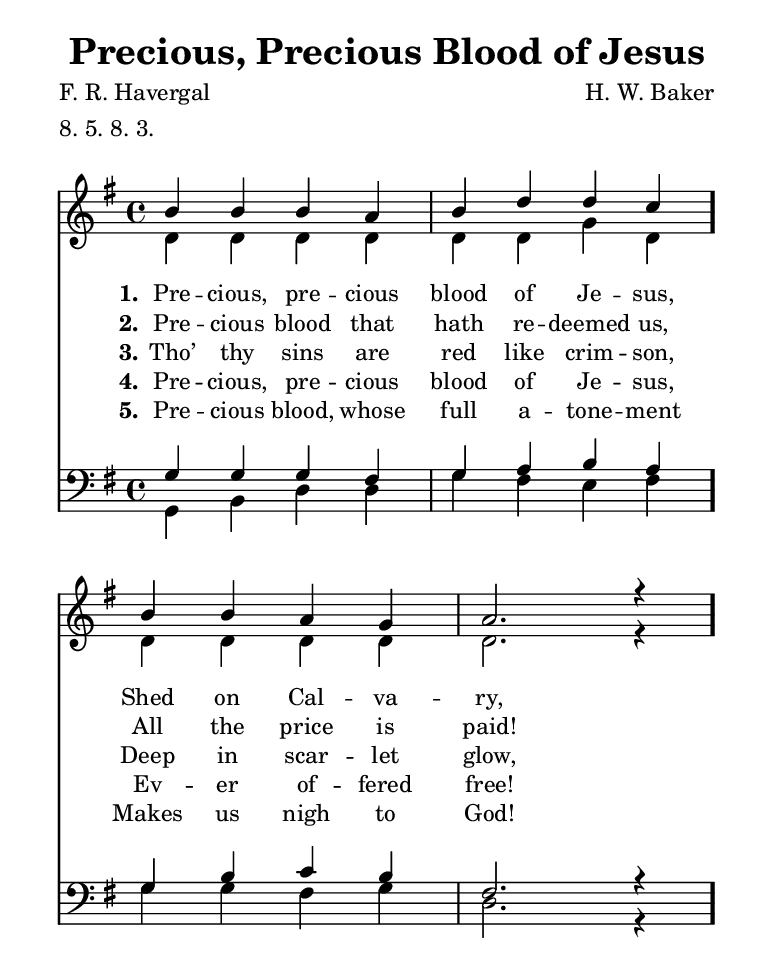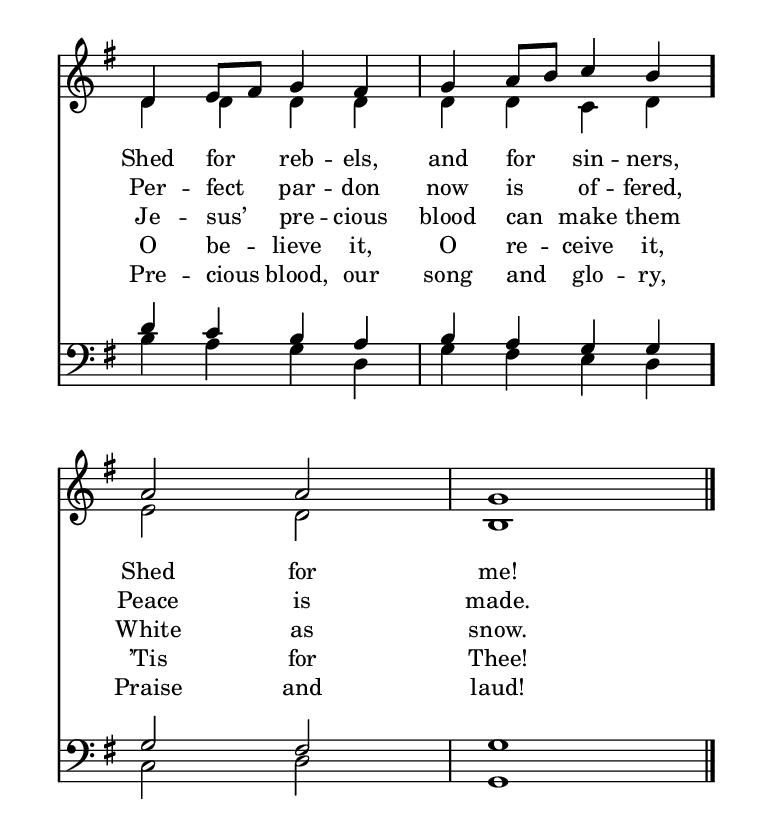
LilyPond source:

\include "common/global.ily"
\paper {
  \include "common/paper.ily"
  ragged-bottom = ##t
  ragged-last-bottom = ##t
  systems-per-page = #(cond (is-eogsized 2) (#t #f))
  %page-count = ##f
}

\header{
  hymnnumber = "31"
  title = "Precious, Precious Blood of Jesus"
  tunename = "Stephanos"
  meter = "8. 5. 8. 3."
  poet = "F. R. Havergal"
  composer = "H. W. Baker"
  %copyright = ""
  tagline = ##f
}

% for fermata in MIDI
ta = { \tempo 4=90 }
tb = { \tempo 4=45 }

patternAA = { c4 }
patternAB = { c4 c8[ c8] c4 c4 }

patternBA = { c4 c4 c4 c4 | c2. c4 }

patternCA = { c2 c2 | c1 }

global = {
  \include "common/overrides.ily"
  \override Staff.TimeSignature.style = #'()
  \time 4/4
  \override Score.MetronomeMark.transparent = ##t % hide all fermata changes too
  \ta
  \key g \major
  %\partial 4
  \autoBeamOff
}

notesSoprano = {
\global
\relative c'' {

  \changePitch \patternAA { b b b a        | b d d c   }
  \changePitch \patternBA { b b a g        | a r       }
  \changePitch \patternAB { d, e fis g fis | g a b c b }
  \changePitch \patternCA { a a            | g         }

  \bar "|."

}
}

notesAlto = {
\global
\relative e' {

  \changePitch \patternAA { d d d d | d d g d }
  \changePitch \patternBA { d d d d | d r     }
  \changePitch \patternAA { d d d d | d d c d }
  \changePitch \patternCA { e d     | b       }

}
}

notesTenor = {
\global
\relative a {

  \changePitch \patternAA { g g g fis | g a b a }
  \changePitch \patternBA { g b c b   | fis r   }
  \changePitch \patternAA { d' c b a  | b a g g }
  \changePitch \patternCA { g fis     | g       }

}
}

notesBass = {
\global
\relative f, {

  \changePitch \patternAA { g b d d   | g fis e fis }
  \changePitch \patternBA { g g fis g | d r         }
  \changePitch \patternAA { b' a g d  | g fis e d   }
  \changePitch \patternCA { c d       | g,          }

}
}

wordsA = \lyricmode {
\set stanza = "1."

Pre -- cious, pre -- cious blood of Je -- sus, \bar "."
Shed on Cal -- va -- ry, \bar "." \break
Shed for reb -- els, and for sin -- ners, \bar "."
Shed for me! \bar "." \break

}

wordsB = \lyricmode {
\set stanza = "2."

Pre -- cious blood that hath re -- deemed us,
All the price is paid!
Per -- fect par -- don now is of -- fered,
Peace is made.

}

wordsC = \lyricmode {
\set stanza = "3."

Tho’ thy sins are red like crim -- son,
Deep in scar -- let glow,
Je -- sus’ pre -- cious blood can make them
White as snow.

}

wordsD = \lyricmode {
\set stanza = "4."

Pre -- cious, pre -- cious blood of Je -- sus,
Ev -- er of -- fered free!
O be -- lieve it, O re -- ceive it,
’Tis for Thee! % XXX the capitalised Thee exists in the original, but is possibly not intended

}

wordsE = \lyricmode {
\set stanza = "5."

Pre -- cious blood, whose full a -- tone -- ment
Makes us nigh to God!
Pre -- cious blood, our song and glo -- ry,
Praise and laud!

}

\score {
  \context ChoirStaff <<
    \context Staff = upper <<
      \set ChoirStaff.systemStartDelimiter = #'SystemStartBar
      \context Voice  = sopranos { \voiceOne << \notesSoprano >> }
      \context Voice  = altos { \voiceTwo << \notesAlto >> }
      \context Lyrics = one   \lyricsto sopranos \wordsA
      \context Lyrics = two   \lyricsto sopranos \wordsB
      \context Lyrics = three \lyricsto sopranos \wordsC
      \context Lyrics = four  \lyricsto sopranos \wordsD
      \context Lyrics = five  \lyricsto sopranos \wordsE
    >>
    \context Staff = men <<
      \clef bass
      \context Voice  = tenors { \voiceOne << \notesTenor >> }
      \context Voice  = basses { \voiceTwo << \notesBass >> }
    >>
  >>
  \layout {
    \include "common/layout.ily"
  }
  \midi{
    \include "common/midi.ily"
  }
}

\version "2.18.0"  % necessary for upgrading to future LilyPond versions.

% vi:set et ts=2 sw=2 ai nocindent syntax=lilypond:
